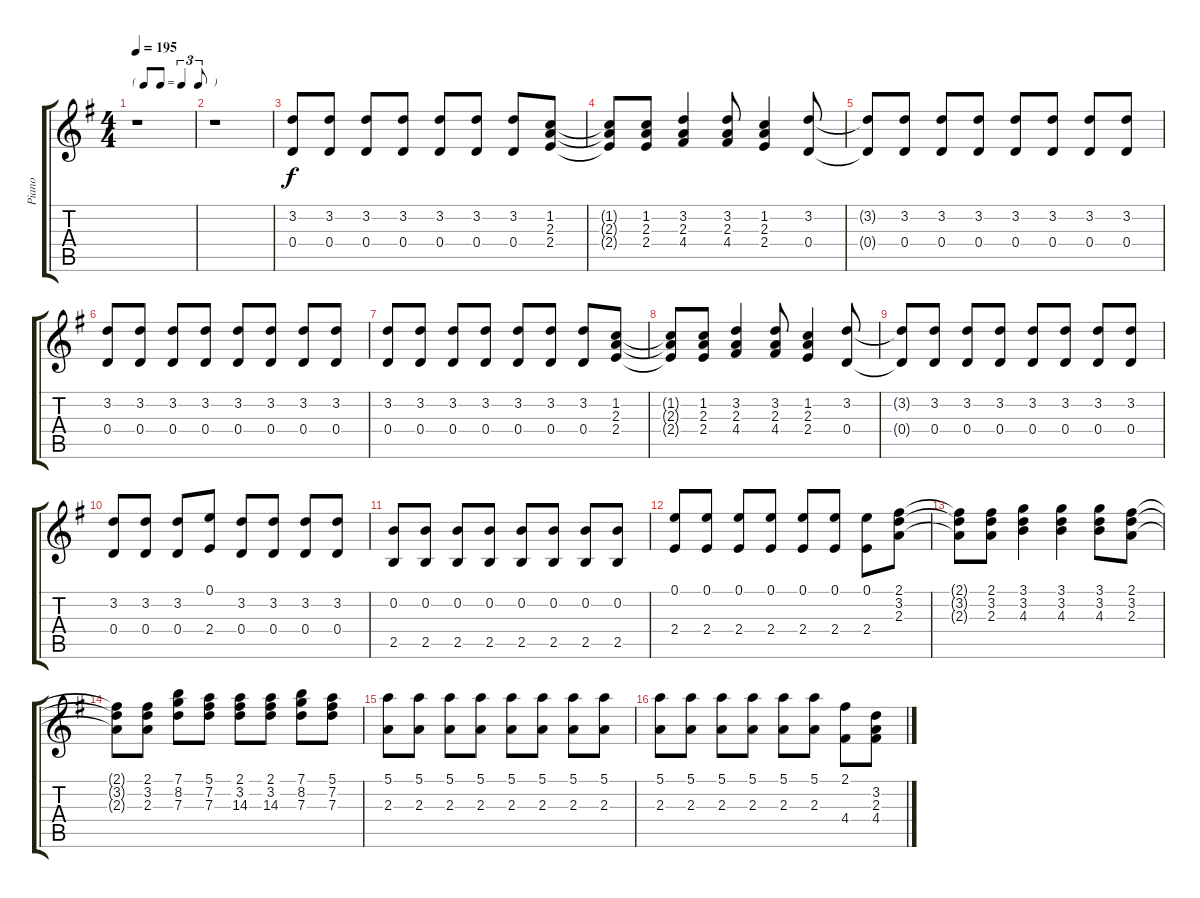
\track ("Piano" "Piano") {instrument brightacousticpiano}
\staff {score tabs}
\tuning (E5 B4 G4 D4 A3 E3) {hide}
\ts (4 4)
\tf triplet8th
\tempo 195
\clef g2
\ks g
r.1{dy f instrument brightacousticpiano} |
r.1 |
(3.2 0.4).8 (3.2 0.4).8 (3.2 0.4).8 (3.2 0.4).8 (3.2 0.4).8 (3.2 0.4).8 (3.2 0.4).8 (1.2 2.3 2.4).8 |
(1.2{t} 2.3{t} 2.4{t}).8 (1.2 2.3 2.4).8 (3.2 2.3 4.4).4 (3.2 2.3 4.4).8 (1.2 2.3 2.4).4 (3.2 0.4).8 |
(3.2{t} 0.4{t}).8 (3.2 0.4).8 (3.2 0.4).8 (3.2 0.4).8 (3.2 0.4).8 (3.2 0.4).8 (3.2 0.4).8 (3.2 0.4).8 |
(3.2 0.4).8 (3.2 0.4).8 (3.2 0.4).8 (3.2 0.4).8 (3.2 0.4).8 (3.2 0.4).8 (3.2 0.4).8 (3.2 0.4).8 |
(3.2 0.4).8 (3.2 0.4).8 (3.2 0.4).8 (3.2 0.4).8 (3.2 0.4).8 (3.2 0.4).8 (3.2 0.4).8 (1.2 2.3 2.4).8 |
(1.2{t} 2.3{t} 2.4{t}).8 (1.2 2.3 2.4).8 (3.2 2.3 4.4).4 (3.2 2.3 4.4).8 (1.2 2.3 2.4).4 (3.2 0.4).8 |
(3.2{t} 0.4{t}).8 (3.2 0.4).8 (3.2 0.4).8 (3.2 0.4).8 (3.2 0.4).8 (3.2 0.4).8 (3.2 0.4).8 (3.2 0.4).8 |
(3.2 0.4).8 (3.2 0.4).8 (3.2 0.4).8 (0.1 2.4).8 (3.2 0.4).8 (3.2 0.4).8 (3.2 0.4).8 (3.2 0.4).8 |
(0.2 2.5).8 (0.2 2.5).8 (0.2 2.5).8 (0.2 2.5).8 (0.2 2.5).8 (0.2 2.5).8 (0.2 2.5).8 (0.2 2.5).8 |
(0.1 2.4).8 (0.1 2.4).8 (0.1 2.4).8 (0.1 2.4).8 (0.1 2.4).8 (0.1 2.4).8 (0.1 2.4).8 (2.1 3.2 2.3).8 |
(2.1{t} 3.2{t} 2.3{t}).8 (2.1 3.2 2.3).8 (3.1 3.2 4.3).4 (3.1 3.2 4.3).4 (3.1 3.2 4.3).8 (2.1 3.2 2.3).8 |
(2.1{t} 3.2{t} 2.3{t}).8 (2.1 3.2 2.3).8 (7.1 8.2 7.3).8 (5.1 7.2 7.3).8 (2.1 3.2 14.3).8 (2.1 3.2 14.3).8 (7.1 8.2 7.3).8 (5.1 7.2 7.3).8 |
(5.1 2.3).8 (5.1 2.3).8 (5.1 2.3).8 (5.1 2.3).8 (5.1 2.3).8 (5.1 2.3).8 (5.1 2.3).8 (5.1 2.3).8 |
(5.1 2.3).8 (5.1 2.3).8 (5.1 2.3).8 (5.1 2.3).8 (5.1 2.3).8 (5.1 2.3).8 (2.1 4.4).8 (3.2 2.3 4.4).8
